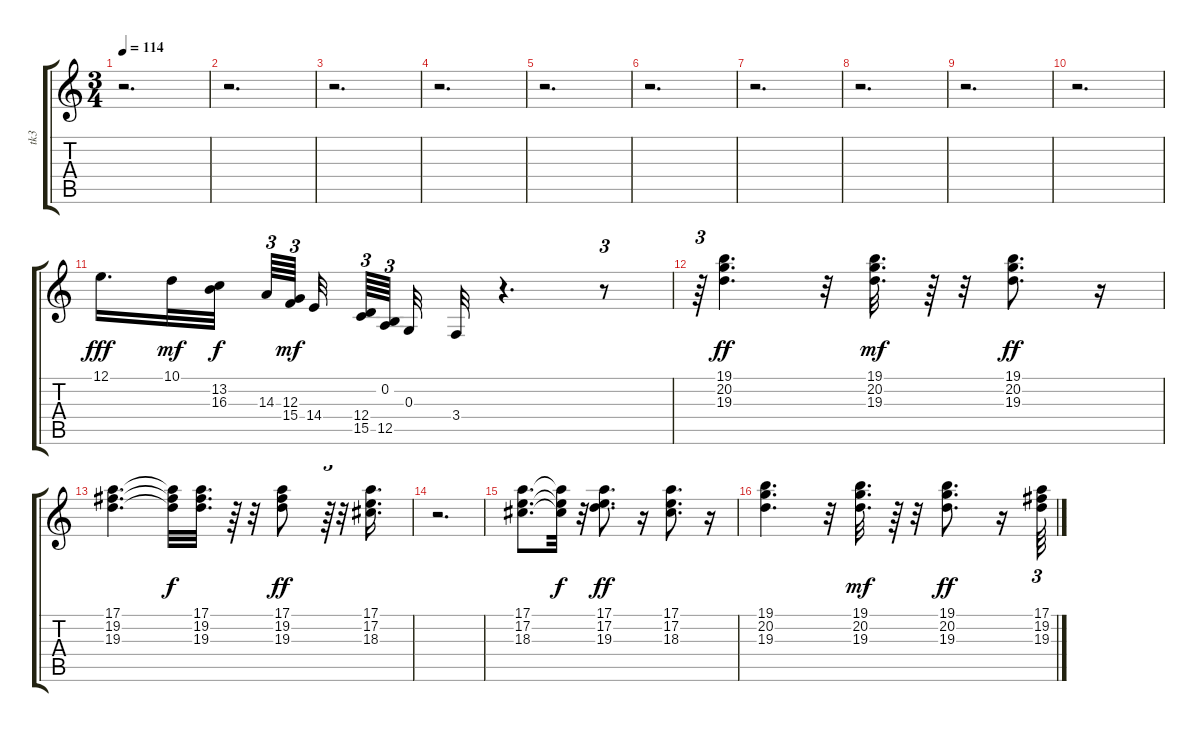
\track ("tk3" "tk3") {instrument drawbarorgan}
\staff {score tabs}
\tuning (E4 B3 G3 D3 A2 E2) {hide}
\ts (3 4)
\tempo 114
\clef g2
\ks c
r.2{d dy f} |
r.2{d} |
r.2{d} |
r.2{d} |
r.2{d} |
r.2{d} |
r.2{d} |
r.2{d} |
r.2{d} |
r.2{d} |
12.1.16{d dy fff} 10.1.32{dy mf} (13.2 16.3).32{dy f beam splitsecondary} 14.3.64{tu (3 2)} (12.3 15.4).64{tu (3 2) dy mf beam splitsecondary} 14.4.32{beam splitsecondary} (12.4 15.5).64{tu (3 2)} (0.2 12.5).64{tu (3 2) beam splitsecondary} 0.3.32 3.4.32 r.4{d} r.8{tu (3 2)} |
r.64{tu (3 2)} (19.1 20.2 19.3).4{d dy ff} r.32 (19.1 20.2 19.3).32{d dy mf} r.64 r.32 (19.1 20.2 19.3).8{d dy ff} r.16 |
(17.1 19.2 19.3).4{d} (17.1{t} 19.2{t} 19.3{t}).32{dy f} (17.1 19.2 19.3).32{d} r.64 r.32 (17.1 19.2 19.3).8{dy ff} r.64{tu (3 2)} r.32 (17.1 17.2 18.3).16{d} |
r.2{d} |
(17.1 17.2 18.3).8{d} (17.1{t} 17.2{t} 18.3{t}).32{dy f} r.32 (17.1 17.2 19.3).8{d dy ff} r.16 (17.1 17.2 18.3).8{d} r.16 |
(19.1 20.2 19.3).4{d} r.32 (19.1 20.2 19.3).32{d dy mf} r.64 r.32 (19.1 20.2 19.3).8{d dy ff} r.16 (17.1 19.2 19.3).64{tu (3 2)}
